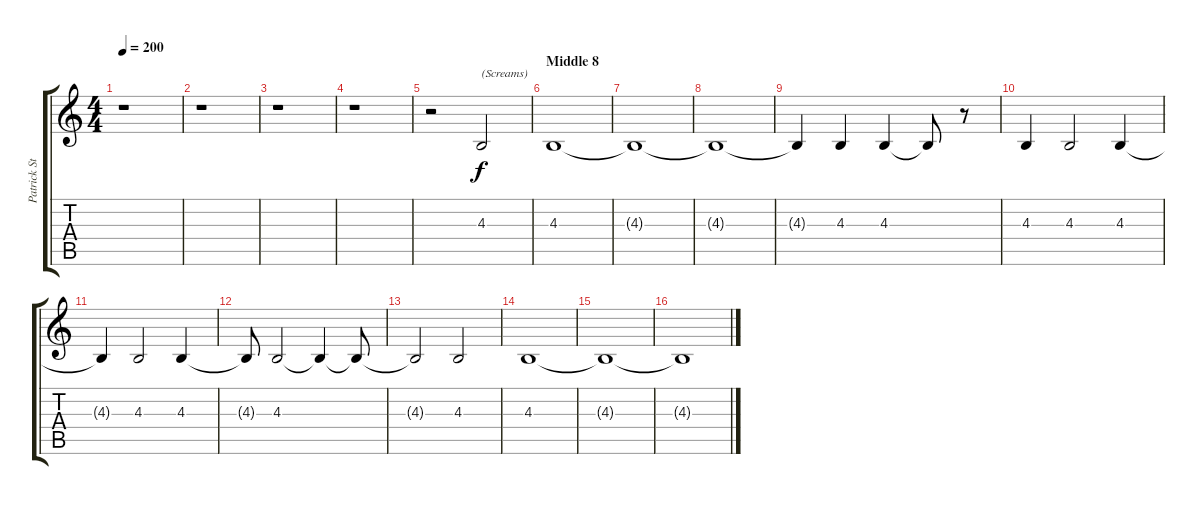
\track ("Patrick Stump (Backing Vocals)" "Patrick St") {instrument oboe}
\staff {score tabs}
\tuning (E4 B3 G3 D3 A2 E2) {hide}
\ts (4 4)
\tempo 200
\clef g2
\ks c
r.1{dy f} |
r.1 |
r.1 |
r.1 |
r.2 4.3.2{txt "(Screams)"} |
\section ("" "Middle 8")
4.3.1 |
4.3{t}.1 |
4.3{t}.1 |
4.3{t}.4 4.3.4 4.3.4 4.3{t}.8 r.8 |
4.3.4 4.3.2 4.3.4 |
4.3{t}.4 4.3.2 4.3.4 |
4.3{t}.8 4.3.2 4.3{t}.4 4.3{t}.8 |
4.3{t}.2 4.3.2 |
4.3.1 |
4.3{t}.1 |
4.3{t}.1
